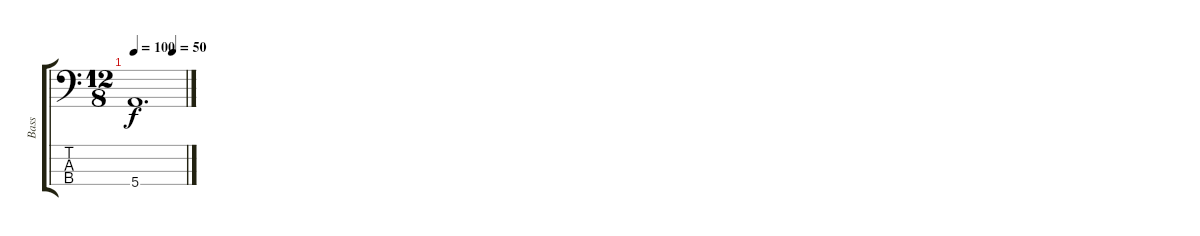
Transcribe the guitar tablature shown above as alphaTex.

\track ("Bass" "Bass") {instrument electricbasspick}
\staff {score tabs}
\tuning (G2 D2 A1 E1) {hide}
\ts (12 8)
\tempo 100
\tempo (50 0.75)
\clef f4
\ks c
5.4.1{d dy f}
